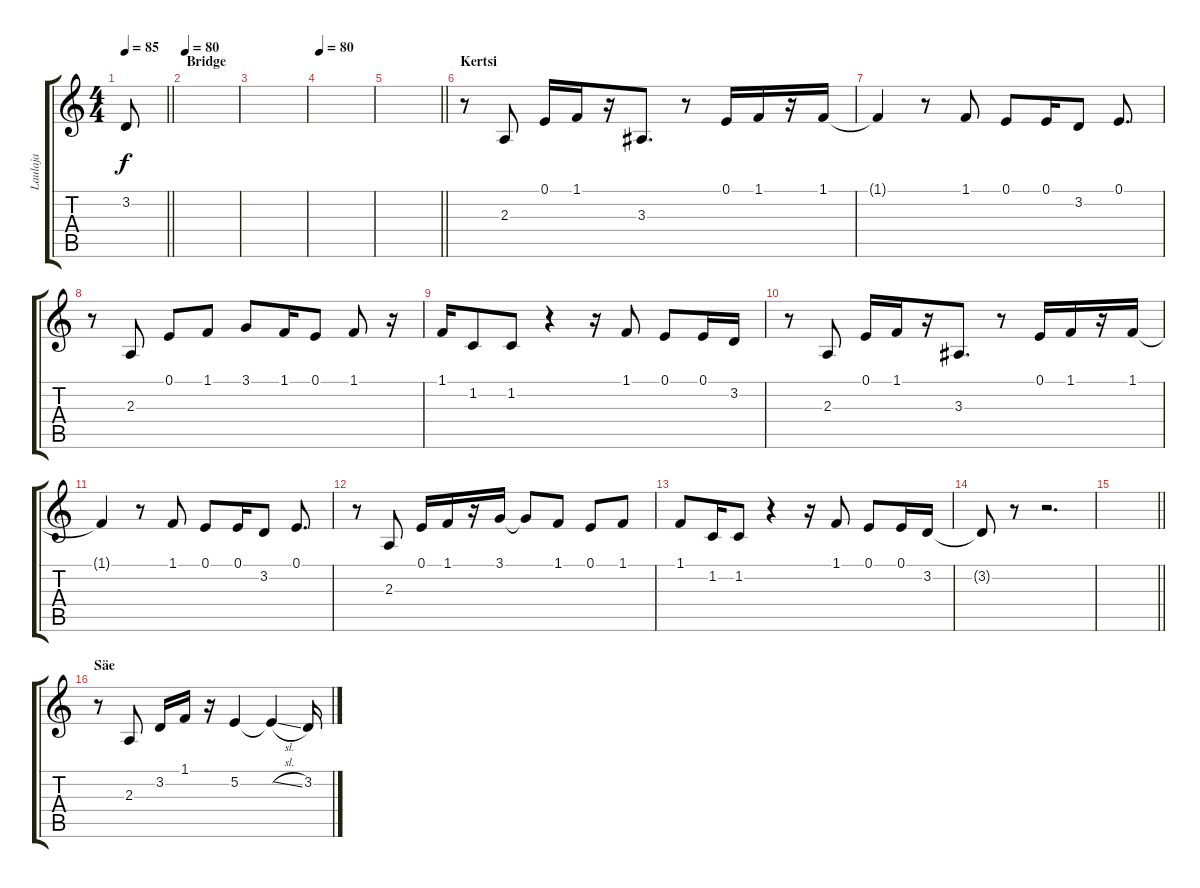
\track ("Laulaja" "Laulaja") {instrument lead6voice}
\staff {score tabs}
\tuning (E4 B3 G3 D3 A2 E2) {hide}
\ts (4 4)
\tempo 85
\clef g2
\barLineRight lightlight
\ks c
3.2{t}.8{dy f} |
\section ("" "Bridge")
\tempo 80
|
|
\tempo 80
|
\barLineRight lightlight
|
\section ("" "Kertsi")
r.8 2.3.8 0.1.16 1.1.16 r.16 3.3.8{d} r.8 0.1.16 1.1.16 r.16 1.1.16 |
1.1{t}.4 r.8 1.1.8 0.1.8 0.1.16 3.2.8 0.1.8{d} |
r.8 2.3.8 0.1.8 1.1.8 3.1.8 1.1.16 0.1.8 1.1.8 r.16 |
1.1.16 1.2.8 1.2.8 r.4 r.16 1.1.8 0.1.8 0.1.16 3.2.16 |
r.8 2.3.8 0.1.16 1.1.16 r.16 3.3.8{d} r.8 0.1.16 1.1.16 r.16 1.1.16 |
1.1{t}.4 r.8 1.1.8 0.1.8 0.1.16 3.2.8 0.1.8{d} |
r.8 2.3.8 0.1.16 1.1.16 r.16 3.1.16 3.1{t}.8 1.1.8 0.1.8 1.1.8 |
1.1.8 1.2.16 1.2.8 r.4 r.16 1.1.8 0.1.8 0.1.16 3.2.16 |
3.2{t}.8 r.8 r.2{d} |
\barLineRight lightlight
|
\section ("" "Säe")
r.8 2.3.8 3.2.16 1.1.16 r.16 5.2.4 5.2{sl t}.4 3.2.16
